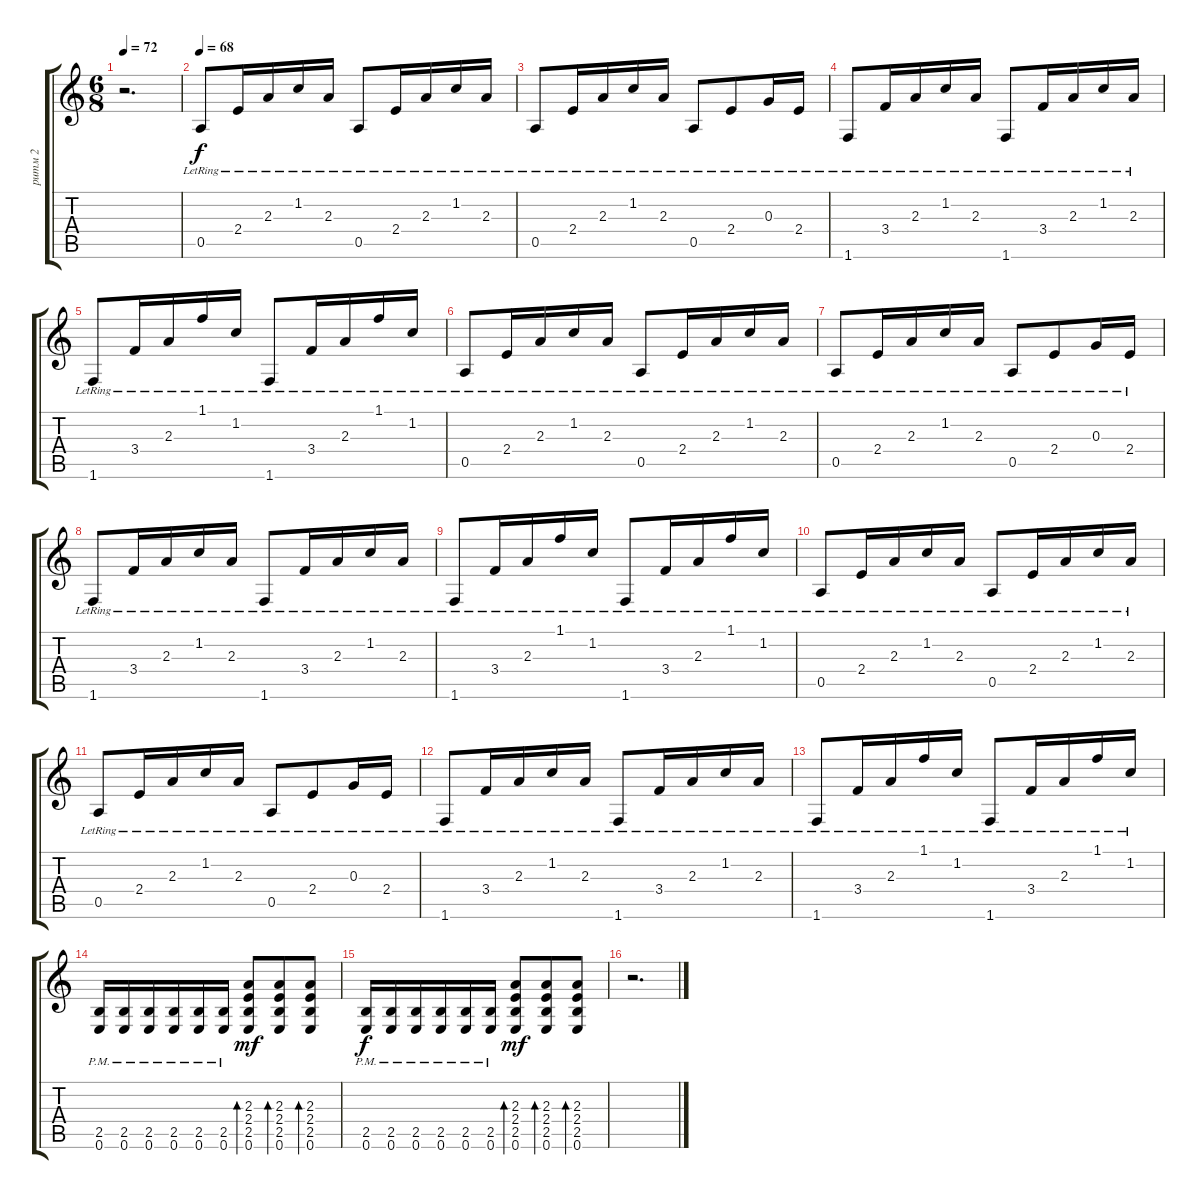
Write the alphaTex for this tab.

\track ("ритм 2" "ритм 2") {instrument acousticguitarsteel}
\staff {score tabs}
\tuning (E4 B3 G3 D3 A2 E2) {hide}
\ts (6 8)
\tempo 72
\clef g2
\ks aminor
r.2{d dy mf} |
\tempo 68
0.5{lr}.8{dy f instrument acousticguitarsteel} 2.4{lr}.16 2.3{lr}.16 1.2{lr}.16 2.3{lr}.16 0.5{lr}.8 2.4{lr}.16 2.3{lr}.16 1.2{lr}.16 2.3{lr}.16 |
0.5{lr}.8 2.4{lr}.16 2.3{lr}.16 1.2{lr}.16 2.3{lr}.16 0.5{lr}.8 2.4{lr}.8 0.3{lr}.16 2.4{lr}.16 |
1.6{lr}.8 3.4{lr}.16 2.3{lr}.16 1.2{lr}.16 2.3{lr}.16 1.6{lr}.8 3.4{lr}.16 2.3{lr}.16 1.2{lr}.16 2.3{lr}.16 |
1.6{lr}.8 3.4{lr}.16 2.3{lr}.16 1.1{lr}.16 1.2{lr}.16 1.6{lr}.8 3.4{lr}.16 2.3{lr}.16 1.1{lr}.16 1.2{lr}.16 |
0.5{lr}.8 2.4{lr}.16 2.3{lr}.16 1.2{lr}.16 2.3{lr}.16 0.5{lr}.8 2.4{lr}.16 2.3{lr}.16 1.2{lr}.16 2.3{lr}.16 |
0.5{lr}.8 2.4{lr}.16 2.3{lr}.16 1.2{lr}.16 2.3{lr}.16 0.5{lr}.8 2.4{lr}.8 0.3{lr}.16 2.4{lr}.16 |
1.6{lr}.8 3.4{lr}.16 2.3{lr}.16 1.2{lr}.16 2.3{lr}.16 1.6{lr}.8 3.4{lr}.16 2.3{lr}.16 1.2{lr}.16 2.3{lr}.16 |
1.6{lr}.8 3.4{lr}.16 2.3{lr}.16 1.1{lr}.16 1.2{lr}.16 1.6{lr}.8 3.4{lr}.16 2.3{lr}.16 1.1{lr}.16 1.2{lr}.16 |
0.5{lr}.8 2.4{lr}.16 2.3{lr}.16 1.2{lr}.16 2.3{lr}.16 0.5{lr}.8 2.4{lr}.16 2.3{lr}.16 1.2{lr}.16 2.3{lr}.16 |
0.5{lr}.8 2.4{lr}.16 2.3{lr}.16 1.2{lr}.16 2.3{lr}.16 0.5{lr}.8 2.4{lr}.8 0.3{lr}.16 2.4{lr}.16 |
1.6{lr}.8 3.4{lr}.16 2.3{lr}.16 1.2{lr}.16 2.3{lr}.16 1.6{lr}.8 3.4{lr}.16 2.3{lr}.16 1.2{lr}.16 2.3{lr}.16 |
1.6{lr}.8 3.4{lr}.16 2.3{lr}.16 1.1{lr}.16 1.2{lr}.16 1.6{lr}.8 3.4{lr}.16 2.3{lr}.16 1.1{lr}.16 1.2{lr}.16 |
(2.5{pm} 0.6{pm}).16 (2.5{pm} 0.6{pm}).16 (2.5{pm} 0.6{pm}).16 (2.5{pm} 0.6{pm}).16 (2.5{pm} 0.6{pm}).16 (2.5{pm} 0.6{pm}).16 (2.3 2.4 2.5 0.6).8{bd 60 dy mf} (2.3 2.4 2.5 0.6).8{bd 60} (2.3 2.4 2.5 0.6).8{bd 60} |
(2.5{pm} 0.6{pm}).16{dy f} (2.5{pm} 0.6{pm}).16 (2.5{pm} 0.6{pm}).16 (2.5{pm} 0.6{pm}).16 (2.5{pm} 0.6{pm}).16 (2.5{pm} 0.6{pm}).16 (2.3 2.4 2.5 0.6).8{bd 60 dy mf} (2.3 2.4 2.5 0.6).8{bd 60} (2.3 2.4 2.5 0.6).8{bd 60} |
r.2{d}
